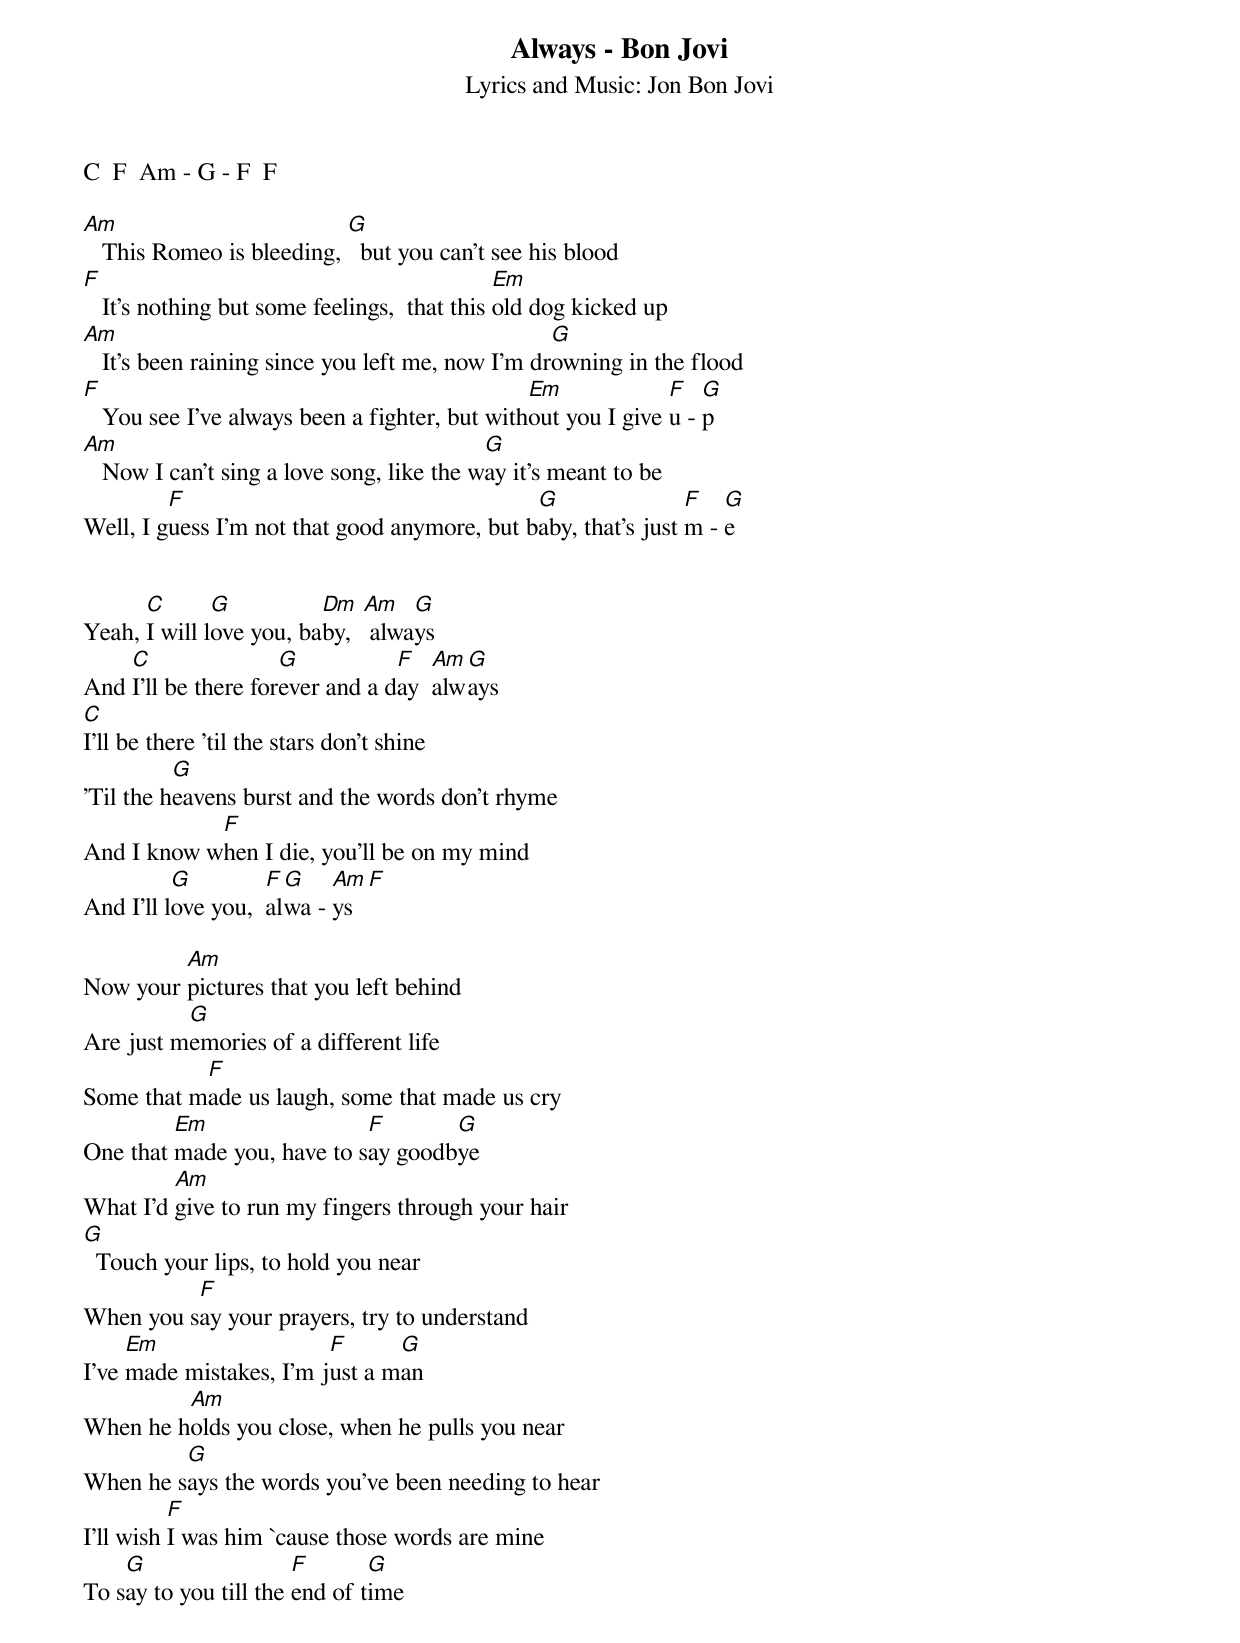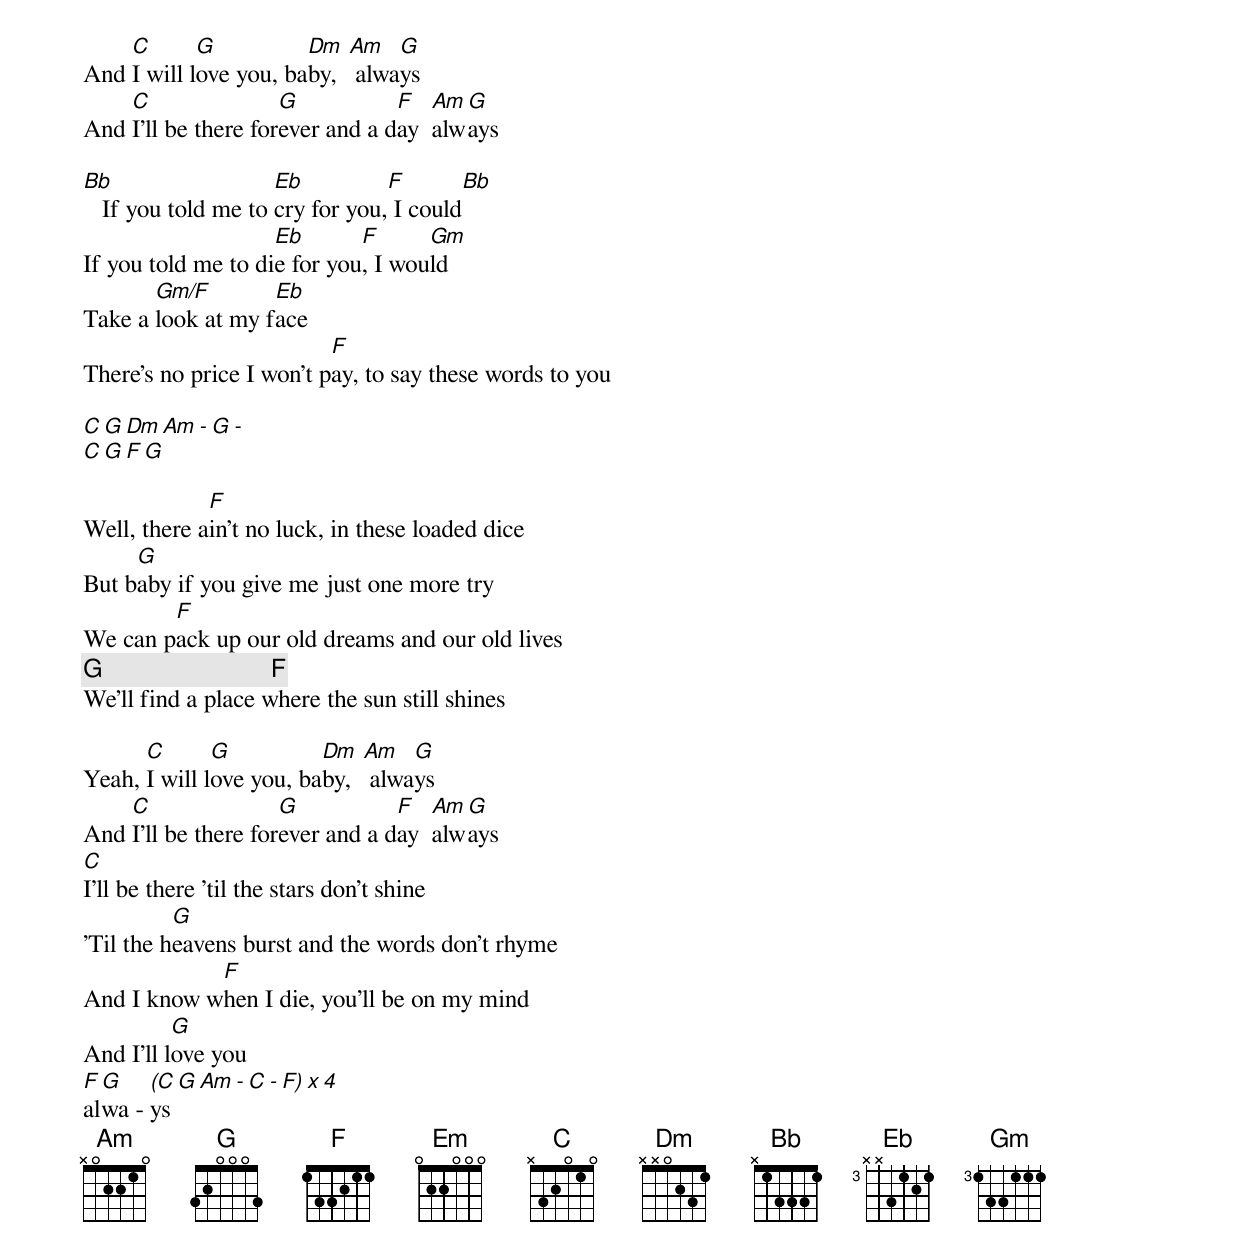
Always - Bon Jovi
Lyrics and Music: Jon Bon Jovi

C  F  Am - G - F  F

Am                         G
   This Romeo is bleeding,   but you can't see his blood
F                                             Em
   It’s nothing but some feelings,  that this old dog kicked up
Am                                                G
   It’s been raining since you left me, now I'm drowning in the flood
F                                              Em             F   G
   You see I've always been a fighter, but without you I give u - p
Am                                         G
   Now I can't sing a love song, like the way it's meant to be
         F                                    G                F   G
Well, I guess I'm not that good anymore, but baby, that's just m - e


      C       G          Dm   Am   G
Yeah, I will love you, baby,   always
    C                G           F   Am G
And I'll be there forever and a day  always
C
I'll be there 'til the stars don't shine
          G
'Til the heavens burst and the words don't rhyme
            F
And I know when I die, you'll be on my mind
          G         F G    Am     F
And I'll love you,  alwa - ys

         Am
Now your pictures that you left behind
          G
Are just memories of a different life
           F
Some that made us laugh, some that made us cry
         Em                 F       G
One that made you, have to say goodbye
         Am
What I'd give to run my fingers through your hair
G
  Touch your lips, to hold you near
          F
When you say your prayers, try to understand
     Em                  F      G
I've made mistakes, I'm just a man
         Am
When he holds you close, when he pulls you near
         G
When he says the words you've been needing to hear
          F
I'll wish I was him `cause those words are mine
    G                  F       G
To say to you till the end of time

    C       G          Dm   Am   G
And I will love you, baby,   always
    C                G           F   Am G
And I'll be there forever and a day  always

Bb                   Eb          F        Bb
   If you told me to cry for you, I could
                    Eb       F      Gm
If you told me to die for you, I would
       Gm/F        Eb
Take a look at my face
                          F
There’s no price I won't pay, to say these words to you

C  G  Dm  Am - G -
C  G  F   G

             F
Well, there ain't no luck, in these loaded dice
     G
But baby if you give me just one more try
        F
We can pack up our old dreams and our old lives
          [G]                           [F]
We’ll find a place where the sun still shines

      C       G          Dm   Am   G
Yeah, I will love you, baby,   always
    C                G           F   Am G
And I'll be there forever and a day  always
C
I'll be there 'til the stars don't shine
          G
'Til the heavens burst and the words don't rhyme
            F
And I know when I die, you'll be on my mind
          G
And I'll love you
F G    (C   G   Am  -  C  -  F) x 4
alwa - ys
